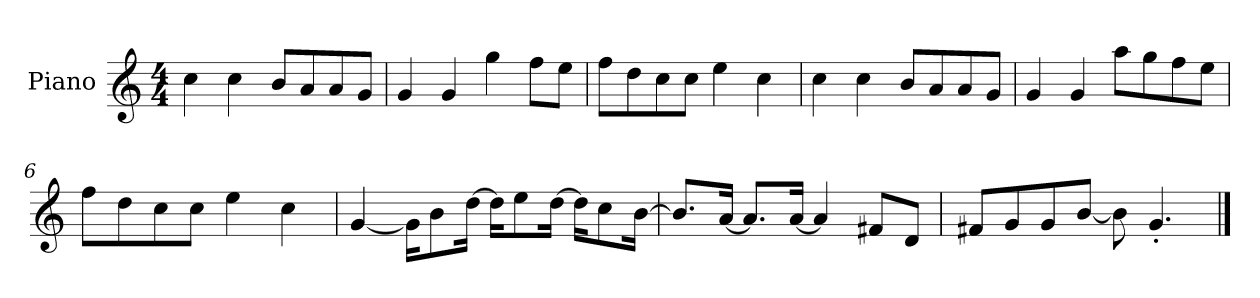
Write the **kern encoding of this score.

**kern
*part1
*staff1
*I"Piano
*I'P-no
*clefG2
*k[]
*M4/4
*MM90
=1
4cc\
4cc\
8b/L
8a/
8a/
8g/J
=2
4g/
4g/
4gg\
8ff\L
8ee\J
=3
8ff\L
8dd\
8cc\
8cc\J
4ee\
4cc\
=4
4cc\
4cc\
8b/L
8a/
8a/
8g/J
=5
4g/
4g/
8aa\L
8gg\
8ff\
8ee\J
=6
8ff\L
8dd\
8cc\
8cc\J
4ee\
4cc\
!!LO:LB:g=z
=7
[4g/
16g\KL]
8b\
[16dd\Jk
16dd\KL]
8ee\
[16dd\Jk
16dd\KL]
8cc\
[16b\Jk
=8
8.b/L]
[16a/Jk
8.a/L]
[16a/Jk
4a/]
8f#X/L
8d/J
=9
8f#X/L
8g/
8g/
[8b/J
8b\]
4.g'/
==
*-
